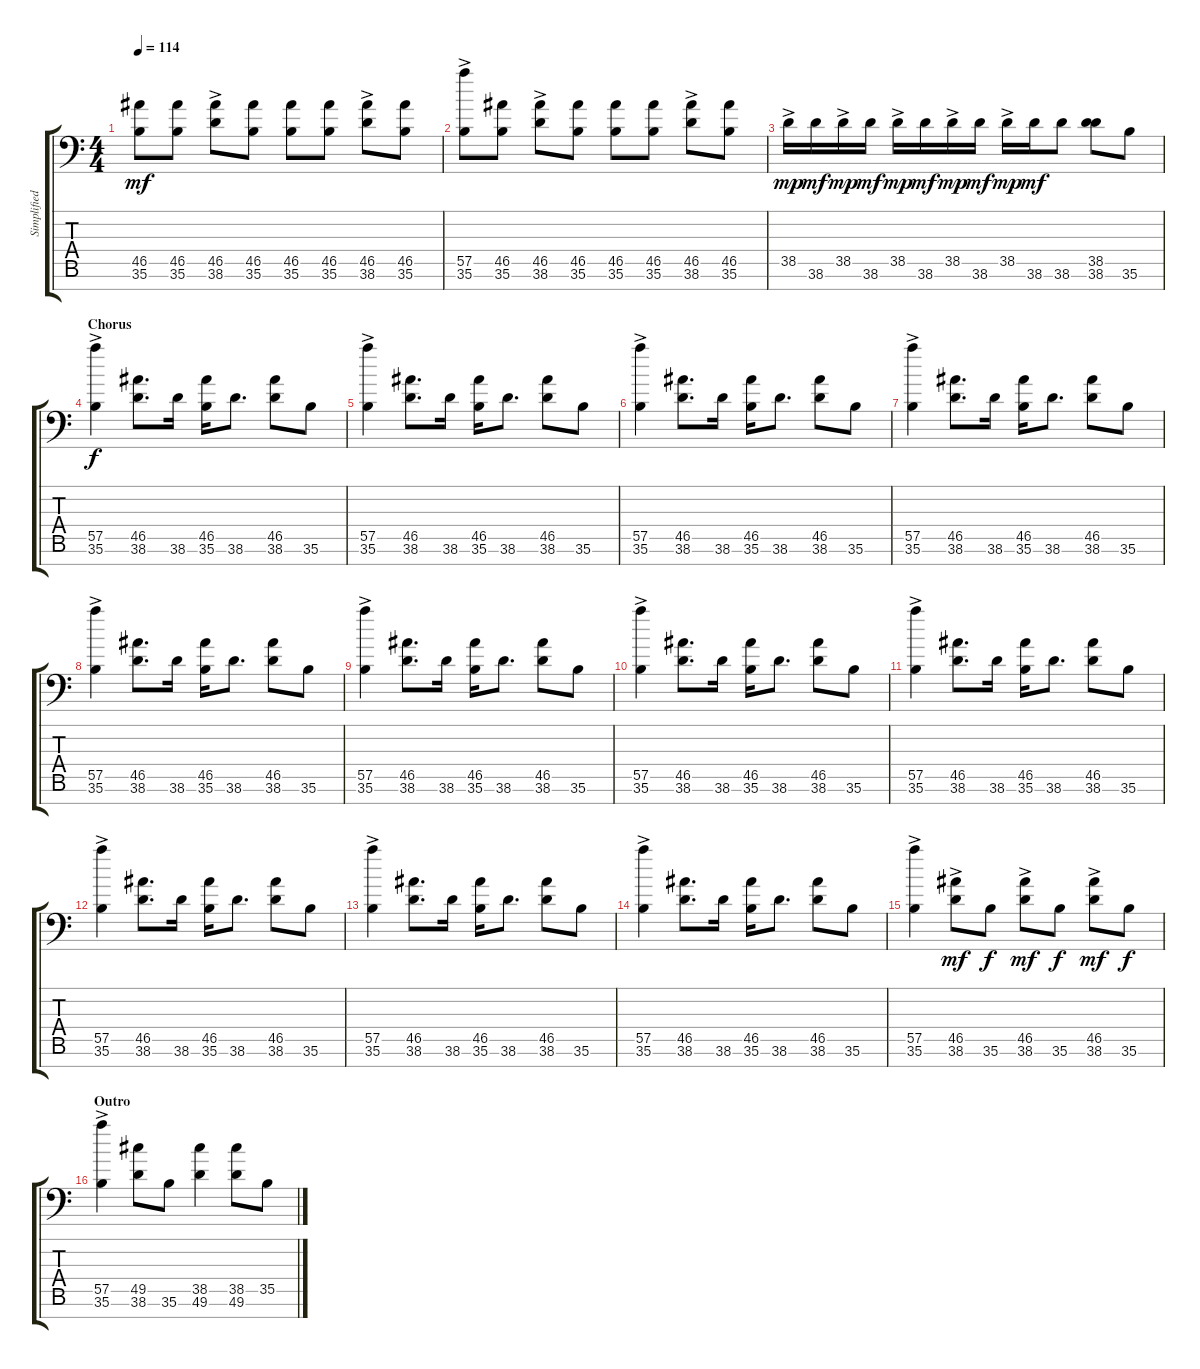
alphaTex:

\track ("Simplified Drums" "Simplified") {instrument acousticgrandpiano}
\staff {score tabs}
\tuning (C-1 C-1 C-1 C-1 C-1 C-1 C-1) {hide}
\ts (4 4)
\tempo 114
\clef f4
\ks c
(46.5 35.6).8{dy mf} (46.5 35.6).8 (46.5{ac} 38.6).8 (46.5 35.6).8 (46.5 35.6).8 (46.5 35.6).8 (46.5{ac} 38.6).8 (46.5 35.6).8 |
(57.5{ac} 35.6).8 (46.5 35.6).8 (46.5{ac} 38.6).8 (46.5 35.6).8 (46.5 35.6).8 (46.5 35.6).8 (46.5{ac} 38.6).8 (46.5 35.6).8 |
38.5{ac}.16{dy mp} 38.6.16{dy mf} 38.5{ac}.16{dy mp} 38.6.16{dy mf} 38.5{ac}.16{dy mp} 38.6.16{dy mf} 38.5{ac}.16{dy mp} 38.6.16{dy mf} 38.5{ac}.16{dy mp} 38.6.16{dy mf} 38.6.8 (38.5 38.6).8 35.6.8 |
\section ("" "Chorus")
(57.5{ac} 35.6).4{dy f} (46.5 38.6).8{d} 38.6.16 (46.5 35.6).16 38.6.8{d} (46.5 38.6).8 35.6.8 |
(57.5{ac} 35.6).4 (46.5 38.6).8{d} 38.6.16 (46.5 35.6).16 38.6.8{d} (46.5 38.6).8 35.6.8 |
(57.5{ac} 35.6).4 (46.5 38.6).8{d} 38.6.16 (46.5 35.6).16 38.6.8{d} (46.5 38.6).8 35.6.8 |
(57.5{ac} 35.6).4 (46.5 38.6).8{d} 38.6.16 (46.5 35.6).16 38.6.8{d} (46.5 38.6).8 35.6.8 |
(57.5{ac} 35.6).4 (46.5 38.6).8{d} 38.6.16 (46.5 35.6).16 38.6.8{d} (46.5 38.6).8 35.6.8 |
(57.5{ac} 35.6).4 (46.5 38.6).8{d} 38.6.16 (46.5 35.6).16 38.6.8{d} (46.5 38.6).8 35.6.8 |
(57.5{ac} 35.6).4 (46.5 38.6).8{d} 38.6.16 (46.5 35.6).16 38.6.8{d} (46.5 38.6).8 35.6.8 |
(57.5{ac} 35.6).4 (46.5 38.6).8{d} 38.6.16 (46.5 35.6).16 38.6.8{d} (46.5 38.6).8 35.6.8 |
(57.5{ac} 35.6).4 (46.5 38.6).8{d} 38.6.16 (46.5 35.6).16 38.6.8{d} (46.5 38.6).8 35.6.8 |
(57.5{ac} 35.6).4 (46.5 38.6).8{d} 38.6.16 (46.5 35.6).16 38.6.8{d} (46.5 38.6).8 35.6.8 |
(57.5{ac} 35.6).4 (46.5 38.6).8{d} 38.6.16 (46.5 35.6).16 38.6.8{d} (46.5 38.6).8 35.6.8 |
(57.5{ac} 35.6).4 (46.5 38.6{ac}).8{dy mf} 35.6.8{dy f} (46.5 38.6{ac}).8{dy mf} 35.6.8{dy f} (46.5 38.6{ac}).8{dy mf} 35.6.8{dy f} |
\section ("" "Outro")
(57.5{ac} 35.6).4 (49.5 38.6).8 35.6.8 (38.5 49.6).4 (38.5 49.6).8 35.5.8
